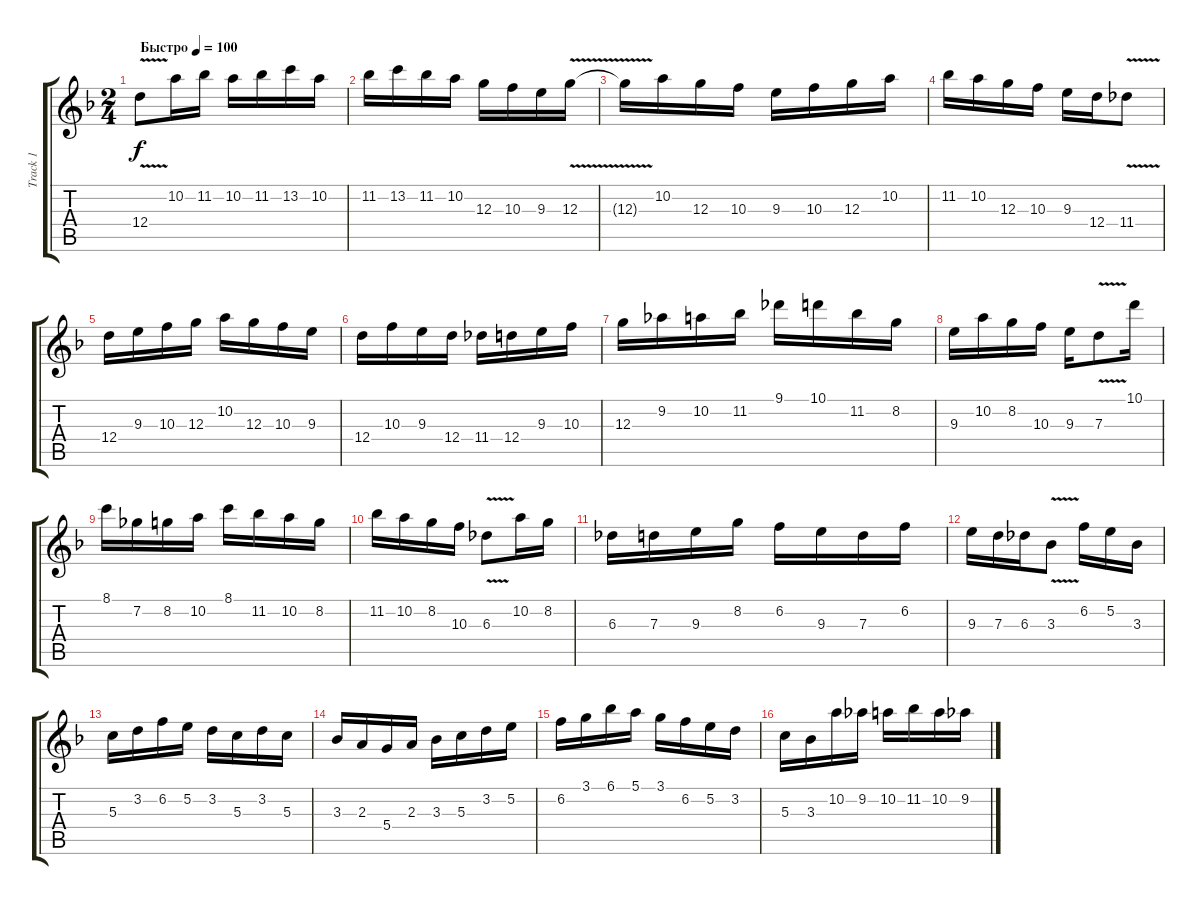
\track ("Track 1" "Track 1") {instrument overdrivenguitar}
\staff {score tabs}
\tuning (E4 B3 G3 D3 A2 E2) {hide}
\ts (2 4)
\tempo (100 "Быстро")
\clef g2
\ks dminor
12.4{v}.8{dy f instrument overdrivenguitar} 10.2.16 11.2.16 10.2.16 11.2.16 13.2.16 10.2.16 |
11.2.16 13.2.16 11.2.16 10.2.16 12.3.16 10.3.16 9.3.16 12.3{v}.16 |
12.3{t}.16 10.2.16 12.3.16 10.3.16 9.3.16 10.3.16 12.3.16 10.2.16 |
11.2.16 10.2.16 12.3.16 10.3.16 9.3.16 12.4.16 11.4{v}.8 |
12.4.16 9.3.16 10.3.16 12.3.16 10.2.16 12.3.16 10.3.16 9.3.16 |
12.4.16 10.3.16 9.3.16 12.4.16 11.4.16 12.4.16 9.3.16 10.3.16 |
12.3.16 9.2.16 10.2.16 11.2.16 9.1.16 10.1.16 11.2.16 8.2.16 |
9.3.16 10.2.16 8.2.16 10.3.16 9.3.16 7.3{v}.8 10.1.16 |
8.1.16 7.2.16 8.2.16 10.2.16 8.1.16 11.2.16 10.2.16 8.2.16 |
11.2.16 10.2.16 8.2.16 10.3.16 6.3{v}.8 10.2.16 8.2.16 |
6.3.16 7.3.16 9.3.16 8.2.16 6.2.16 9.3.16 7.3.16 6.2.16 |
9.3.16 7.3.16 6.3.16 3.3{v}.8 6.2.16 5.2.16 3.3.16 |
5.3.16 3.2.16 6.2.16 5.2.16 3.2.16 5.3.16 3.2.16 5.3.16 |
3.3.16 2.3.16 5.4.16 2.3.16 3.3.16 5.3.16 3.2.16 5.2.16 |
6.2.16 3.1.16 6.1.16 5.1.16 3.1.16 6.2.16 5.2.16 3.2.16 |
5.3.16 3.3.16 10.2.16 9.2.16 10.2.16 11.2.16 10.2.16 9.2.16
